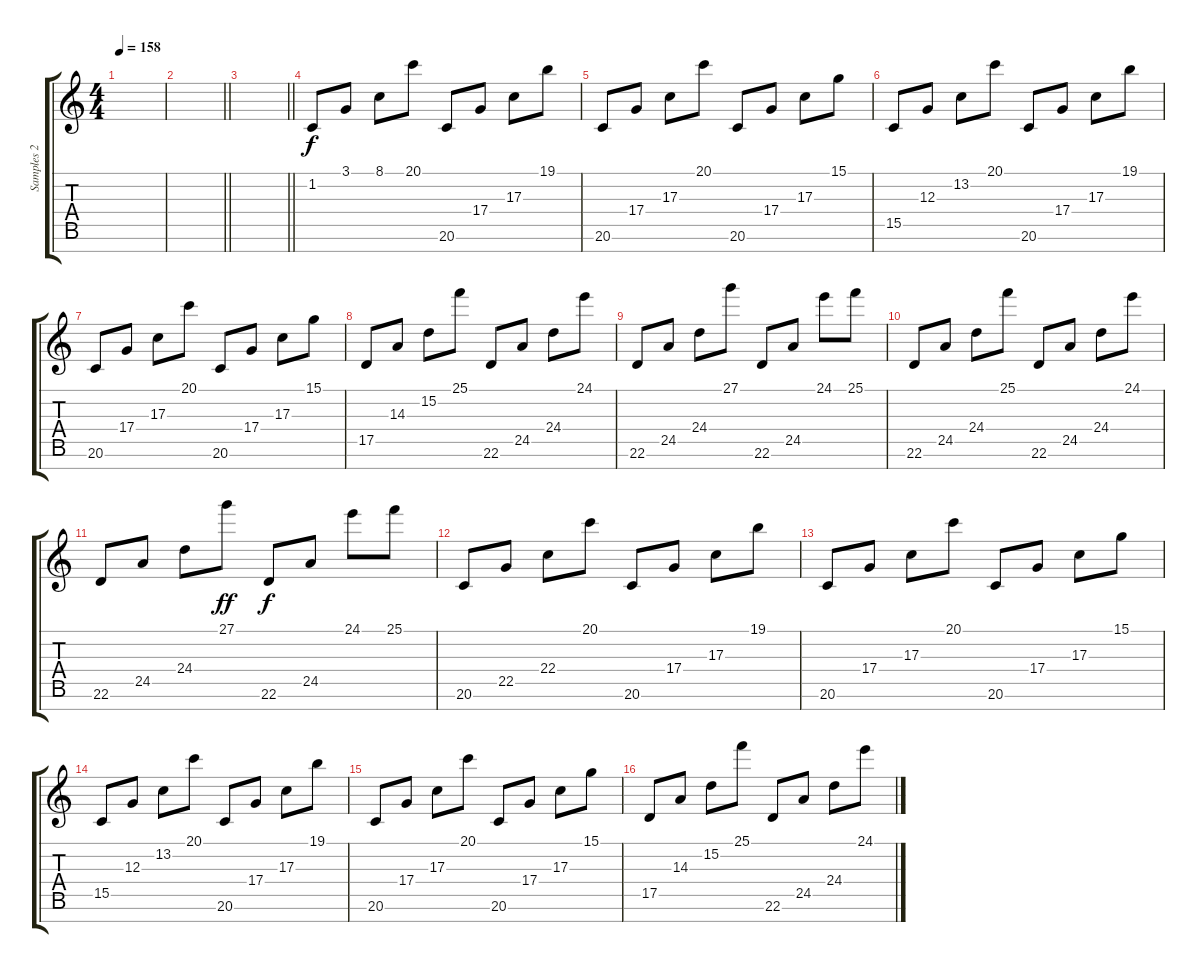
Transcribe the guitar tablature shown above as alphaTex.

\track ("Samples 2" "Samples 2") {instrument lead2sawtooth}
\staff {score tabs}
\tuning (E4 B3 G3 D3 A2 E2 B1) {hide}
\ts (4 4)
\tempo 158
\clef g2
\ks c
|
\barLineRight lightlight
|
\barLineRight lightlight
|
\section ("" " ")
1.2.8 3.1.8 8.1.8 20.1.8 20.6.8 17.4.8 17.3.8 19.1.8 |
20.6.8 17.4.8 17.3.8 20.1.8 20.6.8 17.4.8 17.3.8 15.1.8 |
15.5.8 12.3.8 13.2.8 20.1.8 20.6.8 17.4.8 17.3.8 19.1.8 |
20.6.8 17.4.8 17.3.8 20.1.8 20.6.8 17.4.8 17.3.8 15.1.8 |
17.5.8 14.3.8 15.2.8 25.1.8 22.6.8 24.5.8 24.4.8 24.1.8 |
22.6.8 24.5.8 24.4.8 27.1.8 22.6.8 24.5.8 24.1.8 25.1.8 |
22.6.8 24.5.8 24.4.8 25.1.8 22.6.8 24.5.8 24.4.8 24.1.8 |
22.6.8 24.5.8 24.4.8 27.1.8{dy ff} 22.6.8{dy f} 24.5.8 24.1.8 25.1.8 |
20.6.8 22.5.8 22.4.8 20.1.8 20.6.8 17.4.8 17.3.8 19.1.8 |
20.6.8 17.4.8 17.3.8 20.1.8 20.6.8 17.4.8 17.3.8 15.1.8 |
15.5.8 12.3.8 13.2.8 20.1.8 20.6.8 17.4.8 17.3.8 19.1.8 |
20.6.8 17.4.8 17.3.8 20.1.8 20.6.8 17.4.8 17.3.8 15.1.8 |
17.5.8 14.3.8 15.2.8 25.1.8 22.6.8 24.5.8 24.4.8 24.1.8
